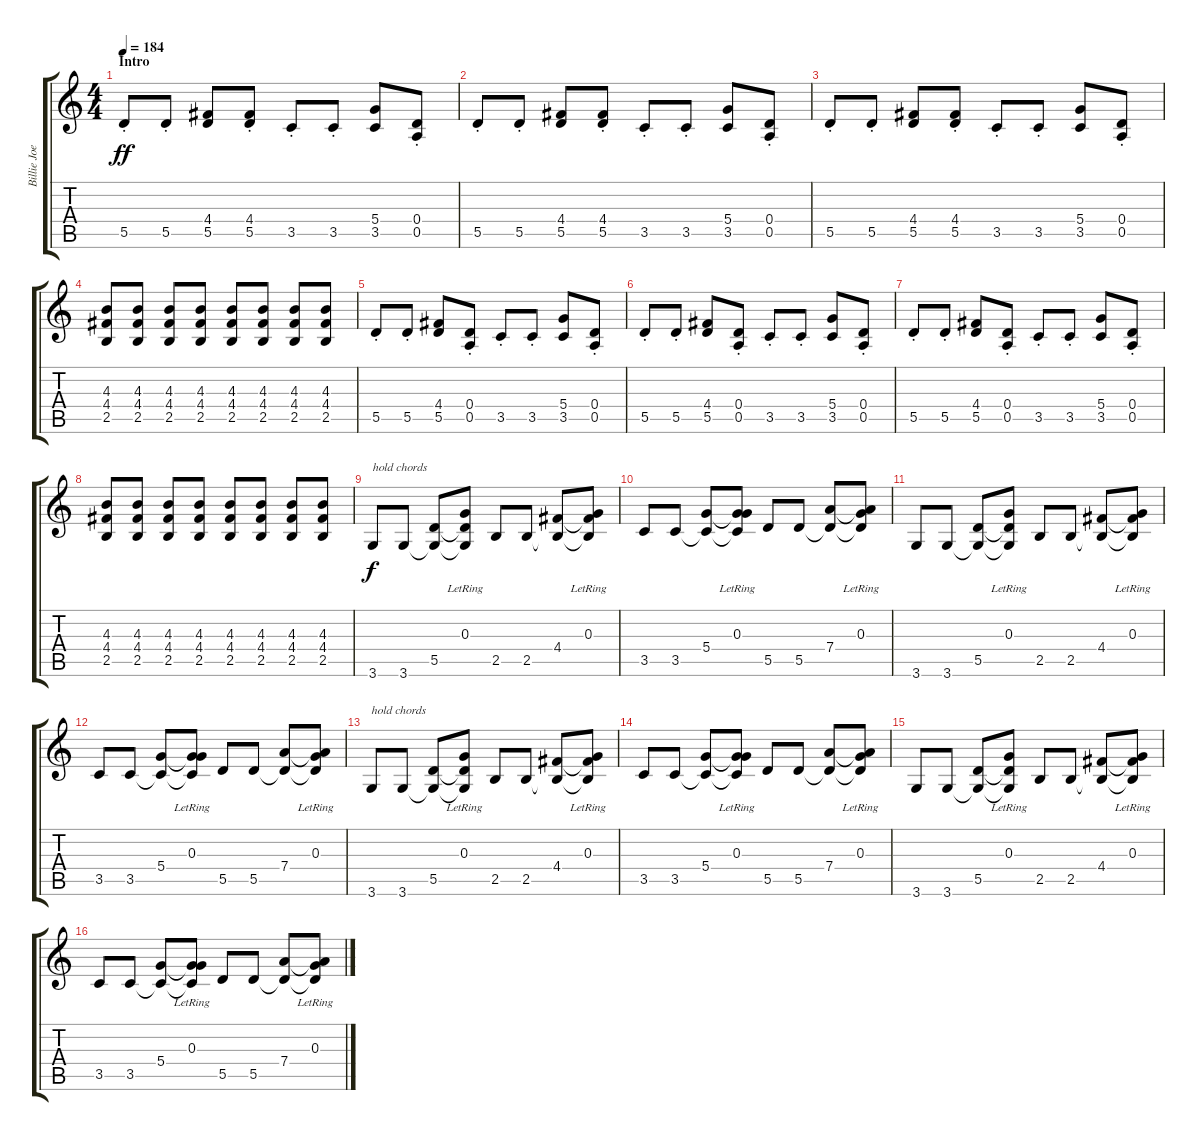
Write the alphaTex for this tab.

\track ("Billie Joe Armstrong (Guitar 1)" "Billie Joe") {instrument distortionguitar}
\staff {score tabs}
\tuning (E4 B3 G3 D3 A2 E2) {hide}
\ts (4 4)
\section ("" "Intro")
\tempo 184
\clef g2
\ks c
5.5{st}.8{dy ff instrument distortionguitar} 5.5{st}.8 (4.4 5.5).8 (4.4{st} 5.5{st}).8 3.5{st}.8 3.5{st}.8 (5.4 3.5).8 (0.4{st} 0.5{st}).8 |
5.5{st}.8 5.5{st}.8 (4.4 5.5).8 (4.4{st} 5.5{st}).8 3.5{st}.8 3.5{st}.8 (5.4 3.5).8 (0.4{st} 0.5{st}).8 |
5.5{st}.8 5.5{st}.8 (4.4 5.5).8 (4.4{st} 5.5{st}).8 3.5{st}.8 3.5{st}.8 (5.4 3.5).8 (0.4{st} 0.5{st}).8 |
(4.3 4.4 2.5).8 (4.3 4.4 2.5).8 (4.3 4.4 2.5).8 (4.3 4.4 2.5).8 (4.3 4.4 2.5).8 (4.3 4.4 2.5).8 (4.3 4.4 2.5).8 (4.3 4.4 2.5).8 |
5.5{st}.8 5.5{st}.8 (4.4 5.5).8 (0.4{st} 0.5{st}).8 3.5{st}.8 3.5{st}.8 (5.4 3.5).8 (0.4{st} 0.5{st}).8 |
5.5{st}.8 5.5{st}.8 (4.4 5.5).8 (0.4{st} 0.5{st}).8 3.5{st}.8 3.5{st}.8 (5.4 3.5).8 (0.4{st} 0.5{st}).8 |
5.5{st}.8 5.5{st}.8 (4.4 5.5).8 (0.4{st} 0.5{st}).8 3.5{st}.8 3.5{st}.8 (5.4 3.5).8 (0.4{st} 0.5{st}).8 |
(4.3 4.4 2.5).8 (4.3 4.4 2.5).8 (4.3 4.4 2.5).8 (4.3 4.4 2.5).8 (4.3 4.4 2.5).8 (4.3 4.4 2.5).8 (4.3 4.4 2.5).8 (4.3 4.4 2.5).8 |
3.6.8{txt "hold chords" dy f} 3.6.8 (5.5 3.6{t}).8 (0.3{lr} 5.5{t} 3.6{t}).8 2.5.8 2.5.8 (4.4 2.5{t}).8 (0.3{lr} 4.4{t} 2.5{t}).8 |
3.5.8 3.5.8 (5.4 3.5{t}).8 (0.3{lr} 5.4{t} 3.5{t}).8 5.5.8 5.5.8 (7.4 5.5{t}).8 (0.3{lr} 7.4{t} 5.5{t}).8 |
3.6.8 3.6.8 (5.5 3.6{t}).8 (0.3{lr} 5.5{t} 3.6{t}).8 2.5.8 2.5.8 (4.4 2.5{t}).8 (0.3{lr} 4.4{t} 2.5{t}).8 |
3.5.8 3.5.8 (5.4 3.5{t}).8 (0.3{lr} 5.4{t} 3.5{t}).8 5.5.8 5.5.8 (7.4 5.5{t}).8 (0.3{lr} 7.4{t} 5.5{t}).8 |
3.6.8{txt "hold chords"} 3.6.8 (5.5 3.6{t}).8 (0.3{lr} 5.5{t} 3.6{t}).8 2.5.8 2.5.8 (4.4 2.5{t}).8 (0.3{lr} 4.4{t} 2.5{t}).8 |
3.5.8 3.5.8 (5.4 3.5{t}).8 (0.3{lr} 5.4{t} 3.5{t}).8 5.5.8 5.5.8 (7.4 5.5{t}).8 (0.3{lr} 7.4{t} 5.5{t}).8 |
3.6.8 3.6.8 (5.5 3.6{t}).8 (0.3{lr} 5.5{t} 3.6{t}).8 2.5.8 2.5.8 (4.4 2.5{t}).8 (0.3{lr} 4.4{t} 2.5{t}).8 |
3.5.8 3.5.8 (5.4 3.5{t}).8 (0.3{lr} 5.4{t} 3.5{t}).8 5.5.8 5.5.8 (7.4 5.5{t}).8 (0.3{lr} 7.4{t} 5.5{t}).8
